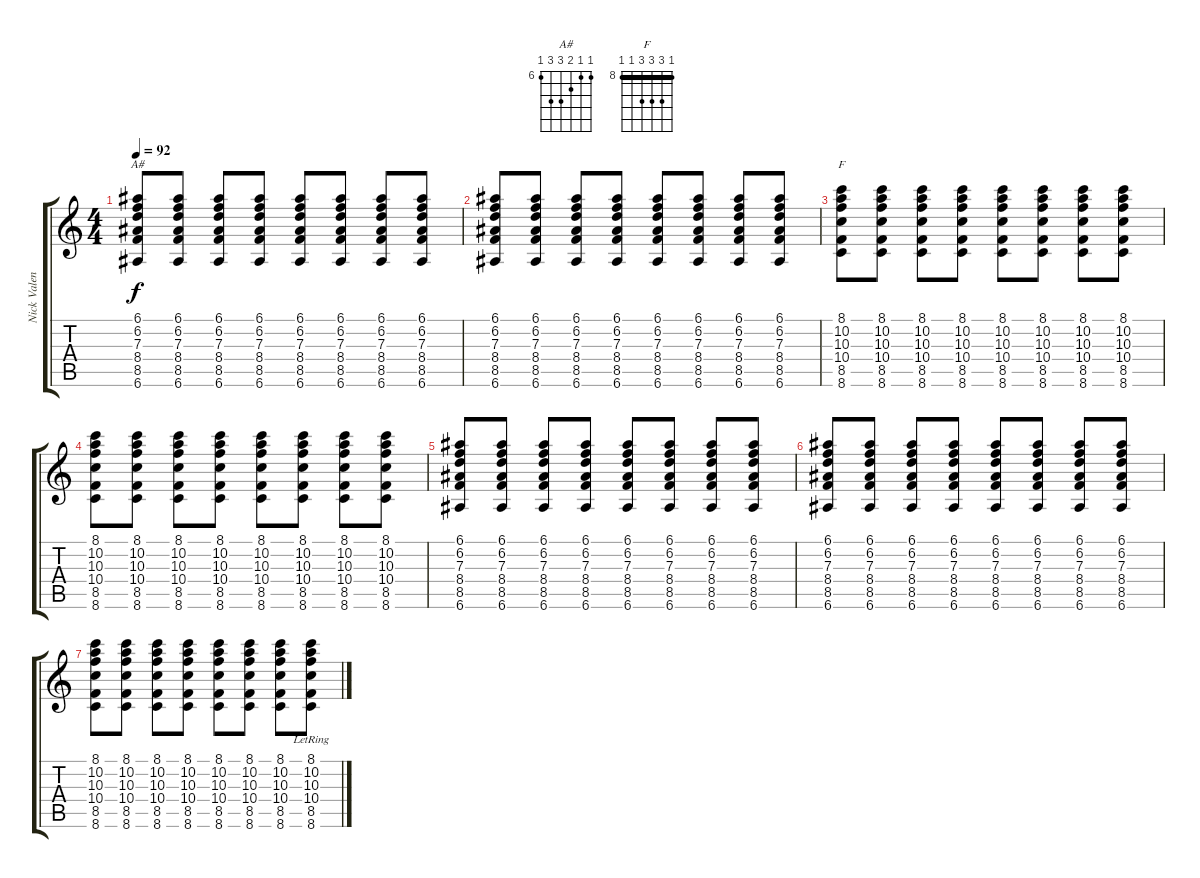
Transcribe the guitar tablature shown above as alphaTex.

\track ("Nick Valensi" "Nick Valen") {instrument acousticguitarsteel}
\staff {score tabs}
\tuning (E4 B3 G3 D3 A2 E2) {hide}
\chord ("A#" 6 6 7 8 8 6) {firstfret 6}
\chord ("F" 8 10 10 10 8 8) {firstfret 8 barre 8}
\ts (4 4)
\tempo 92
\clef g2
\ks c
(6.1 6.2 7.3 8.4 8.5 6.6).8{ch "A#" dy f} (6.1 6.2 7.3 8.4 8.5 6.6).8 (6.1 6.2 7.3 8.4 8.5 6.6).8 (6.1 6.2 7.3 8.4 8.5 6.6).8 (6.1 6.2 7.3 8.4 8.5 6.6).8 (6.1 6.2 7.3 8.4 8.5 6.6).8 (6.1 6.2 7.3 8.4 8.5 6.6).8 (6.1 6.2 7.3 8.4 8.5 6.6).8 |
(6.1 6.2 7.3 8.4 8.5 6.6).8 (6.1 6.2 7.3 8.4 8.5 6.6).8 (6.1 6.2 7.3 8.4 8.5 6.6).8 (6.1 6.2 7.3 8.4 8.5 6.6).8 (6.1 6.2 7.3 8.4 8.5 6.6).8 (6.1 6.2 7.3 8.4 8.5 6.6).8 (6.1 6.2 7.3 8.4 8.5 6.6).8 (6.1 6.2 7.3 8.4 8.5 6.6).8 |
(8.1 10.2 10.3 10.4 8.5 8.6).8{ch "F"} (8.1 10.2 10.3 10.4 8.5 8.6).8 (8.1 10.2 10.3 10.4 8.5 8.6).8 (8.1 10.2 10.3 10.4 8.5 8.6).8 (8.1 10.2 10.3 10.4 8.5 8.6).8 (8.1 10.2 10.3 10.4 8.5 8.6).8 (8.1 10.2 10.3 10.4 8.5 8.6).8 (8.1 10.2 10.3 10.4 8.5 8.6).8 |
(8.1 10.2 10.3 10.4 8.5 8.6).8 (8.1 10.2 10.3 10.4 8.5 8.6).8 (8.1 10.2 10.3 10.4 8.5 8.6).8 (8.1 10.2 10.3 10.4 8.5 8.6).8 (8.1 10.2 10.3 10.4 8.5 8.6).8 (8.1 10.2 10.3 10.4 8.5 8.6).8 (8.1 10.2 10.3 10.4 8.5 8.6).8 (8.1 10.2 10.3 10.4 8.5 8.6).8 |
(6.1 6.2 7.3 8.4 8.5 6.6).8 (6.1 6.2 7.3 8.4 8.5 6.6).8 (6.1 6.2 7.3 8.4 8.5 6.6).8 (6.1 6.2 7.3 8.4 8.5 6.6).8 (6.1 6.2 7.3 8.4 8.5 6.6).8 (6.1 6.2 7.3 8.4 8.5 6.6).8 (6.1 6.2 7.3 8.4 8.5 6.6).8 (6.1 6.2 7.3 8.4 8.5 6.6).8 |
(6.1 6.2 7.3 8.4 8.5 6.6).8 (6.1 6.2 7.3 8.4 8.5 6.6).8 (6.1 6.2 7.3 8.4 8.5 6.6).8 (6.1 6.2 7.3 8.4 8.5 6.6).8 (6.1 6.2 7.3 8.4 8.5 6.6).8 (6.1 6.2 7.3 8.4 8.5 6.6).8 (6.1 6.2 7.3 8.4 8.5 6.6).8 (6.1 6.2 7.3 8.4 8.5 6.6).8 |
(8.1 10.2 10.3 10.4 8.5 8.6).8 (8.1 10.2 10.3 10.4 8.5 8.6).8 (8.1 10.2 10.3 10.4 8.5 8.6).8 (8.1 10.2 10.3 10.4 8.5 8.6).8 (8.1 10.2 10.3 10.4 8.5 8.6).8 (8.1 10.2 10.3 10.4 8.5 8.6).8 (8.1 10.2 10.3 10.4 8.5 8.6).8 (8.1{lr} 10.2 10.3 10.4 8.5 8.6).8
